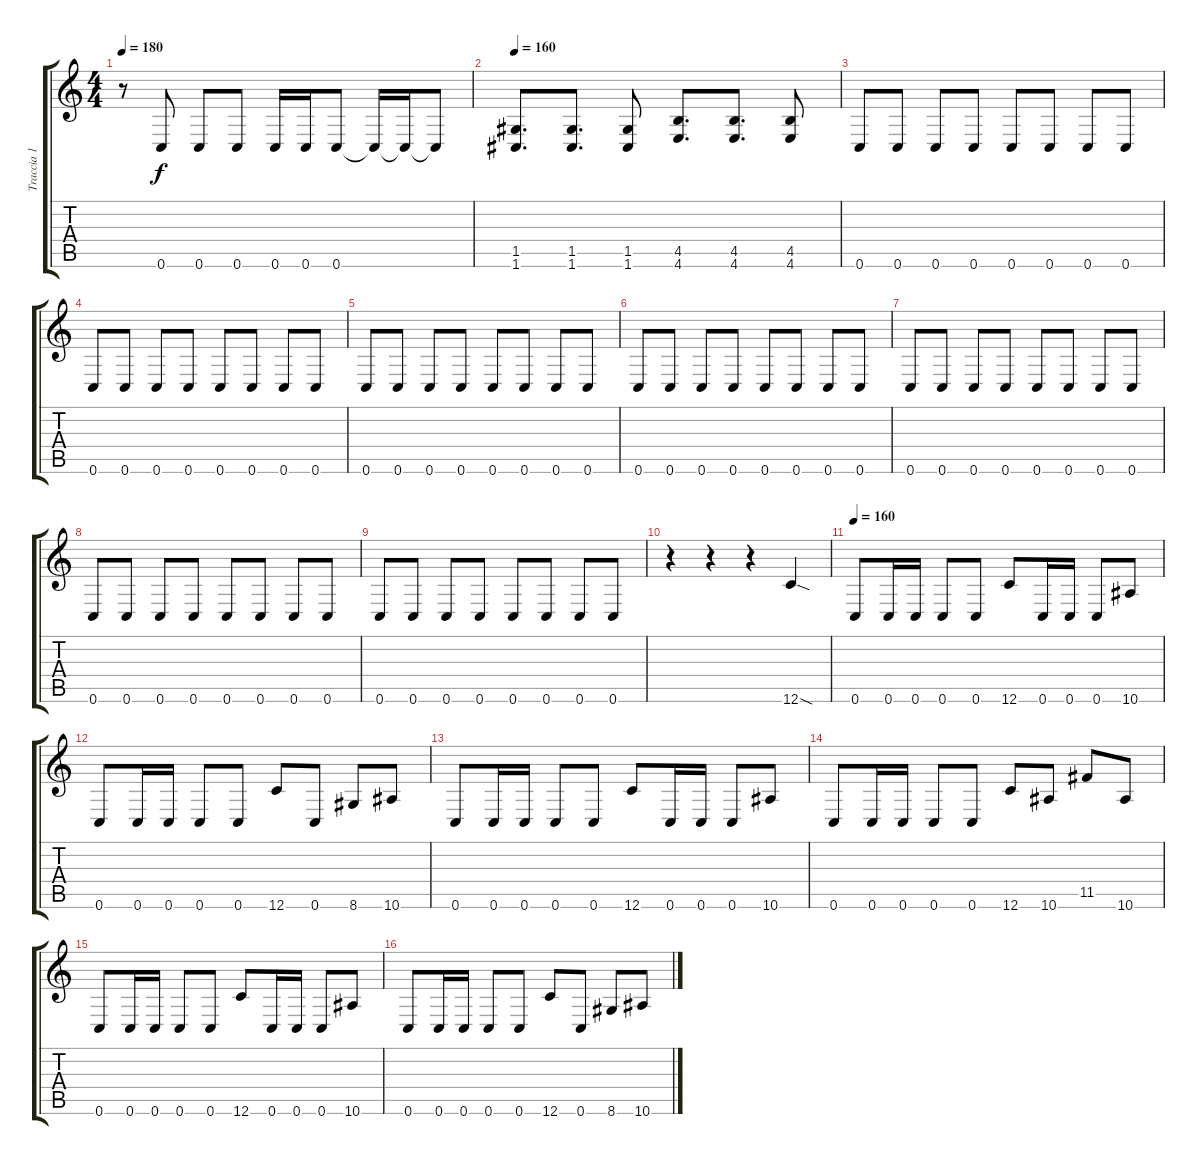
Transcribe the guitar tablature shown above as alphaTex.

\track ("Traccia 1" "Traccia 1") {instrument distortionguitar}
\staff {score tabs}
\tuning (D4 A3 F3 C3 G2 C2) {hide}
\ts (4 4)
\tempo 180
\clef g2
\ks c
r.8{dy f} 0.6.8 0.6.8 0.6.8 0.6.16 0.6.16 0.6.8 0.6{t}.16 0.6{t}.16 0.6{t}.8 |
\tempo 160
(1.5 1.6).8{d} (1.5 1.6).8{d} (1.5 1.6).8 (4.5 4.6).8{d} (4.5 4.6).8{d} (4.5 4.6).8 |
0.6.8 0.6.8 0.6.8 0.6.8 0.6.8 0.6.8 0.6.8 0.6.8 |
0.6.8 0.6.8 0.6.8 0.6.8 0.6.8 0.6.8 0.6.8 0.6.8 |
0.6.8 0.6.8 0.6.8 0.6.8 0.6.8 0.6.8 0.6.8 0.6.8 |
0.6.8 0.6.8 0.6.8 0.6.8 0.6.8 0.6.8 0.6.8 0.6.8 |
0.6.8 0.6.8 0.6.8 0.6.8 0.6.8 0.6.8 0.6.8 0.6.8 |
0.6.8 0.6.8 0.6.8 0.6.8 0.6.8 0.6.8 0.6.8 0.6.8 |
0.6.8 0.6.8 0.6.8 0.6.8 0.6.8 0.6.8 0.6.8 0.6.8 |
r.4 r.4 r.4 12.6{sod}.4 |
\tempo 160
0.6.8 0.6.16 0.6.16 0.6.8 0.6.8 12.6.8 0.6.16 0.6.16 0.6.8 10.6.8 |
0.6.8 0.6.16 0.6.16 0.6.8 0.6.8 12.6.8 0.6.8 8.6.8 10.6.8 |
0.6.8 0.6.16 0.6.16 0.6.8 0.6.8 12.6.8 0.6.16 0.6.16 0.6.8 10.6.8 |
0.6.8 0.6.16 0.6.16 0.6.8 0.6.8 12.6.8 10.6.8 11.5.8 10.6.8 |
0.6.8 0.6.16 0.6.16 0.6.8 0.6.8 12.6.8 0.6.16 0.6.16 0.6.8 10.6.8 |
0.6.8 0.6.16 0.6.16 0.6.8 0.6.8 12.6.8 0.6.8 8.6.8 10.6.8
